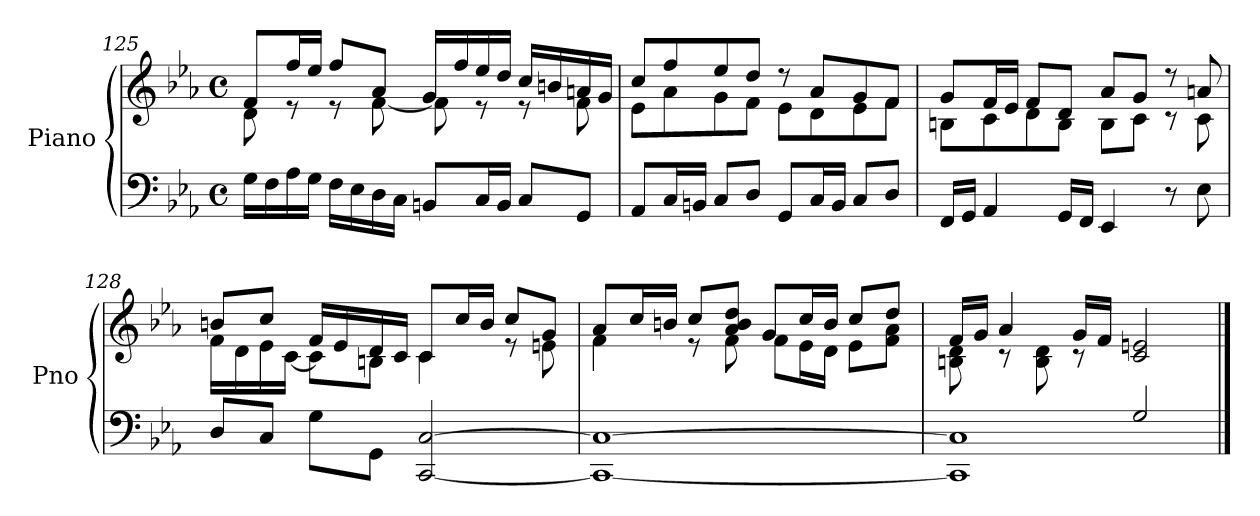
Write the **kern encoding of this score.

**kern	**kern
*part1	*part1
*staff2	*staff1
*I"Piano	*
*I'Pno	*
*clefF4	*clefG2
*k[b-e-a-]	*k[b-e-a-]
*E-:	*E-:
*M4/4	*M4/4
*met(c)	*met(c)
=125	=125
*	*^
16G\LL	8f/L	8d\
16F\	.	.
16A-\	16ff/L	8re
16G\JJ	16ee-/JJ	.
16F\LL	8ff/L	8re
16E-\	.	.
16D\	8a-/J	[8f\
16C\JJ	.	.
8BBn/L	16g/LL	8f\]
.	16ff/	.
16C/L	16ee-/	8re
16BB/JJ	16dd/JJ	.
8C/L	16cc/LL	8re
.	16bn/	.
8GG/J	16an/	8f\
.	16g/JJ	.
=126	=126	=126
8AA-/L	8cc/L	8e-\L
16C/L	8ff/	8a-\
16BBn/JJ	.	.
8C/L	8ee-/	8g\
8D/J	8dd/J	8f\J
8GG/L	8r	8e-\L
16C/L	8a-/L	8d\
16BB/JJ	.	.
8C/L	8g/	8e-\
8D/J	8f/J	8f\J
!!LO:PB:g=z	!!
=127	=127	=127
16FF/LL	8g/L	8Bn\L
16GG/JJ	.	.
4AA-/	16f/L	8c\
.	16e-/JJ	.
.	8f/L	8d\
16GG/LL	8d/J	8B\J
16FF/JJ	.	.
4EE-/	8a-/L	8B\L
.	8g/J	8c\J
8r	8r	8rc
8E-\	8an/	8c\
=128	=128	=128
8D/L	8bn/L	16f\LL
.	.	16d\
8C/J	8cc/J	16e-\
.	.	[16c\JJ
8G\L	16f/LL	8c\L]
.	16e-/	.
8GG\J	16d/	8Bn\J
.	16c/JJ	.
[2CC/ [2C/	8c/L	4c\
.	16cc/L	.
.	16b/JJ	.
.	8cc/L	8re
.	8g/J	8en\
=129	=129	=129
1CC_ 1C_	8a-/L	4f\
.	16cc/L	.
.	16bn/JJ	.
.	8cc/L	8re
.	8a-/ 8b/ 8dd/J	8f\
.	8g/L	8f\L
.	16cc/L	16e-\L
.	16b/JJ	16d\JJ
.	8cc/L	8e-\L
.	8dd/J	8f\ 8a-\J
!!LO:PB:g=z	!!
=130	=130	=130
*^	*	*
2ryy	1CC] 1C]	16f/LL	8Bn\ 8d\
.	.	16g/JJ	.
.	.	4a-/	8rc
.	.	.	8B\ 8d\
.	.	16g/LL	8rc
.	.	16f/JJ	.
2G/	.	2c/ 2en/	2ryy
*v	*v	*	*
*	*v	*v
==	==
*-	*-
